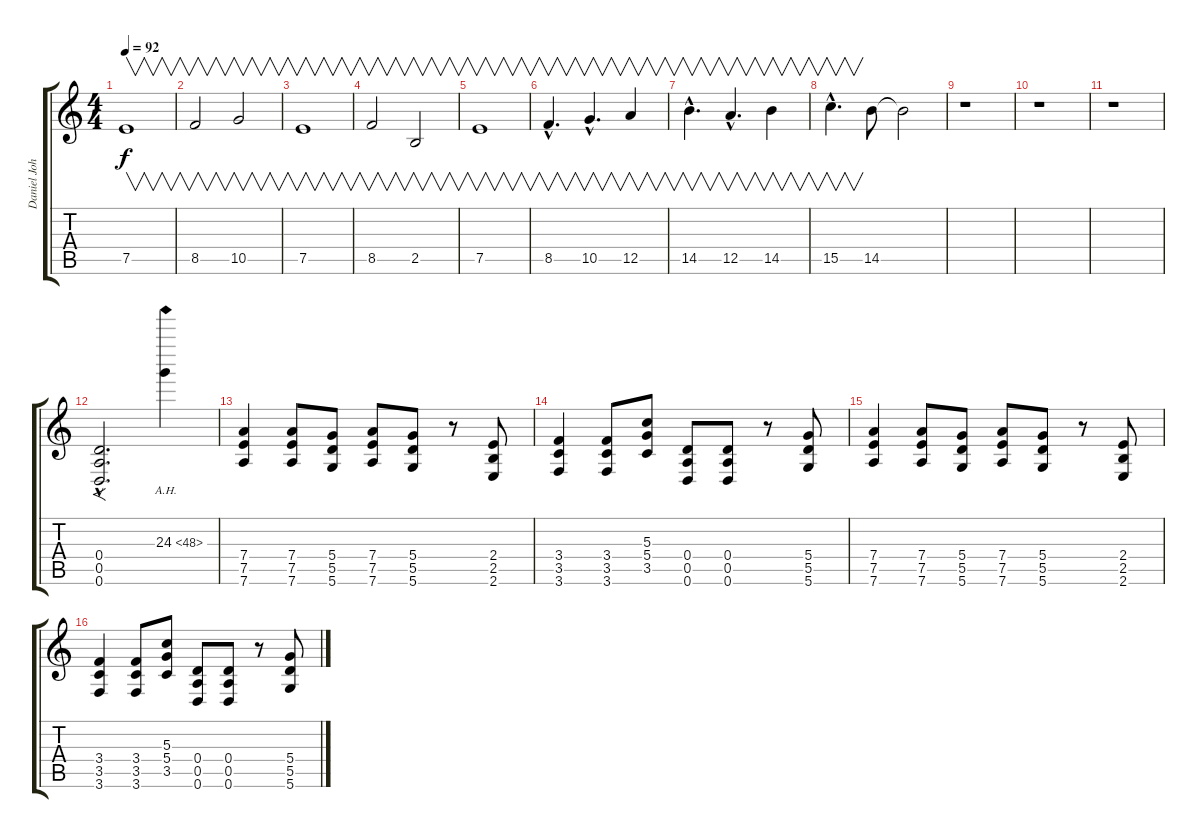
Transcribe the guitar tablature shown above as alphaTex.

\track ("Daniel Johns (Gtr 2)" "Daniel Joh") {instrument distortionguitar}
\staff {score tabs}
\tuning (E4 B3 G3 D3 A2 D2) {hide}
\ts (4 4)
\tempo 92
\clef g2
\ks c
7.5.1{v dy f} |
8.5.2{v} 10.5.2{v} |
7.5.1{v} |
8.5.2{v} 2.5.2{v} |
7.5.1{v} |
8.5{hac}.4{v d} 10.5{hac}.4{v d} 12.5.4{v} |
14.5{hac}.4{v d} 12.5{hac}.4{v d} 14.5.4{v} |
15.5{hac}.4{v d} 14.5.8 14.5{t}.2 |
r.1 |
r.1 |
r.1 |
(0.4{hac} 0.5{hac} 0.6{hac}).2{f d} 24.3{ah 24}.4 |
(7.4 7.5 7.6).4 (7.4 7.5 7.6).8 (5.4 5.5 5.6).8 (7.4 7.5 7.6).8 (5.4 5.5 5.6).8 r.8 (2.4 2.5 2.6).8 |
(3.4 3.5 3.6).4 (3.4 3.5 3.6).8 (5.3 5.4 3.5).8 (0.4 0.5 0.6).8 (0.4 0.5 0.6).8 r.8 (5.4 5.5 5.6).8 |
(7.4 7.5 7.6).4 (7.4 7.5 7.6).8 (5.4 5.5 5.6).8 (7.4 7.5 7.6).8 (5.4 5.5 5.6).8 r.8 (2.4 2.5 2.6).8 |
(3.4 3.5 3.6).4 (3.4 3.5 3.6).8 (5.3 5.4 3.5).8 (0.4 0.5 0.6).8 (0.4 0.5 0.6).8 r.8 (5.4 5.5 5.6).8
